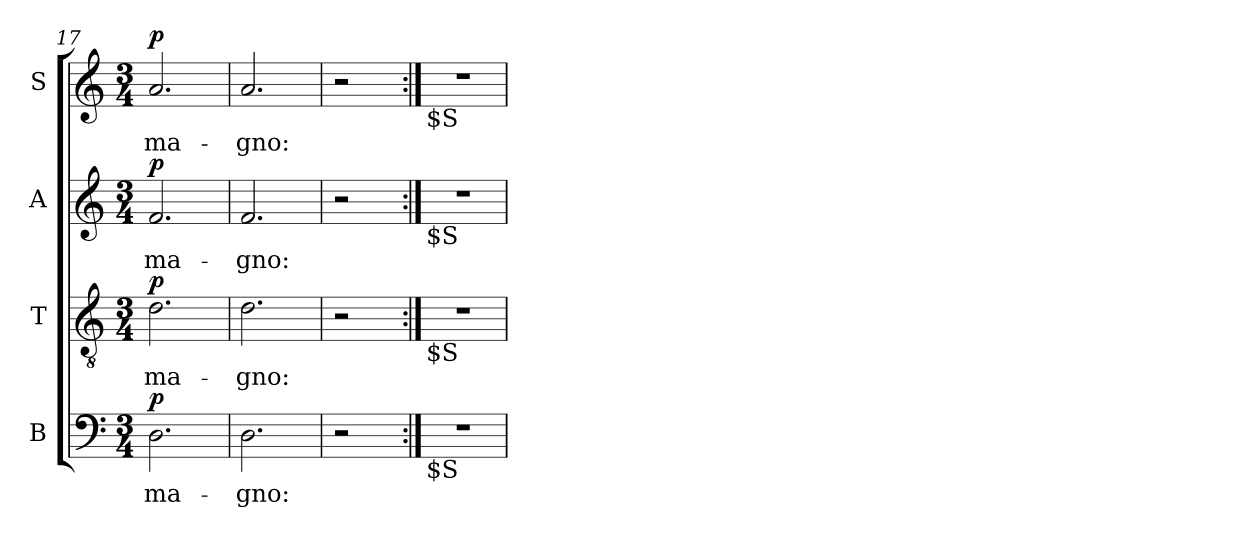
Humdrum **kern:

**kern	**text	**dynam	**kern	**text	**dynam	**kern	**text	**dynam	**kern	**text	**dynam
*part4	*part4	*part4	*part3	*part3	*part3	*part2	*part2	*part2	*part1	*part1	*part1
*staff4	*staff4	*staff4	*staff3	*staff3	*staff3	*staff2	*staff2	*staff2	*staff1	*staff1	*staff1
*I"B	*	*	*I"T	*	*	*I"A	*	*	*I"S	*	*
*clefF4	*	*	*clefGv2	*	*	*clefG2	*	*	*clefG2	*	*
*k[]	*	*	*k[]	*	*	*k[]	*	*	*k[]	*	*
*C:	*	*	*C:	*	*	*C:	*	*	*C:	*	*
*M3/4	*	*	*M3/4	*	*	*M3/4	*	*	*M3/4	*	*
=17	=17	=17	=17	=17	=17	=17	=17	=17	=17	=17	=17
!	!LO:LY:b:cj	!LO:DY:a	!	!LO:LY:b:cj	!LO:DY:a	!	!LO:LY:b:cj	!LO:DY:a	!	!LO:LY:b:cj	!LO:DY:a
2.D\	ma-	p	2.d\	ma-	p	2.f/	ma-	p	2.a/	ma-	p
=18	=18	=18	=18	=18	=18	=18	=18	=18	=18	=18	=18
!	!LO:LY:b:cj	!	!	!LO:LY:b:cj	!	!	!LO:LY:b:cj	!	!	!LO:LY:b:cj	!
2.D\	-gno:	.	2.d\	-gno:	.	2.f/	-gno:	.	2.a/	-gno:	.
=19	=19	=19	=19	=19	=19	=19	=19	=19	=19	=19	=19
2r	.	.	2r	.	.	2r	.	.	2r	.	.
=20:|!	=20:|!	=20:|!	=20:|!	=20:|!	=20:|!	=20:|!	=20:|!	=20:|!	=20:|!	=20:|!	=20:|!
!	!	!	!	!	!	!	!	!	!LO:TX:b:t=$S	!	!
!	!	!	!	!	!	!LO:TX:b:t=$S	!	!	!	!	!
!	!	!	!LO:TX:b:t=$S	!	!	!	!	!	!	!	!
!LO:TX:b:t=$S	!	!	!	!	!	!	!	!	!	!	!
2.r	.	.	2.r	.	.	2.r	.	.	2.r	.	.
=	=	=	=	=	=	=	=	=	=	=	=
*-	*-	*-	*-	*-	*-	*-	*-	*-	*-	*-	*-
